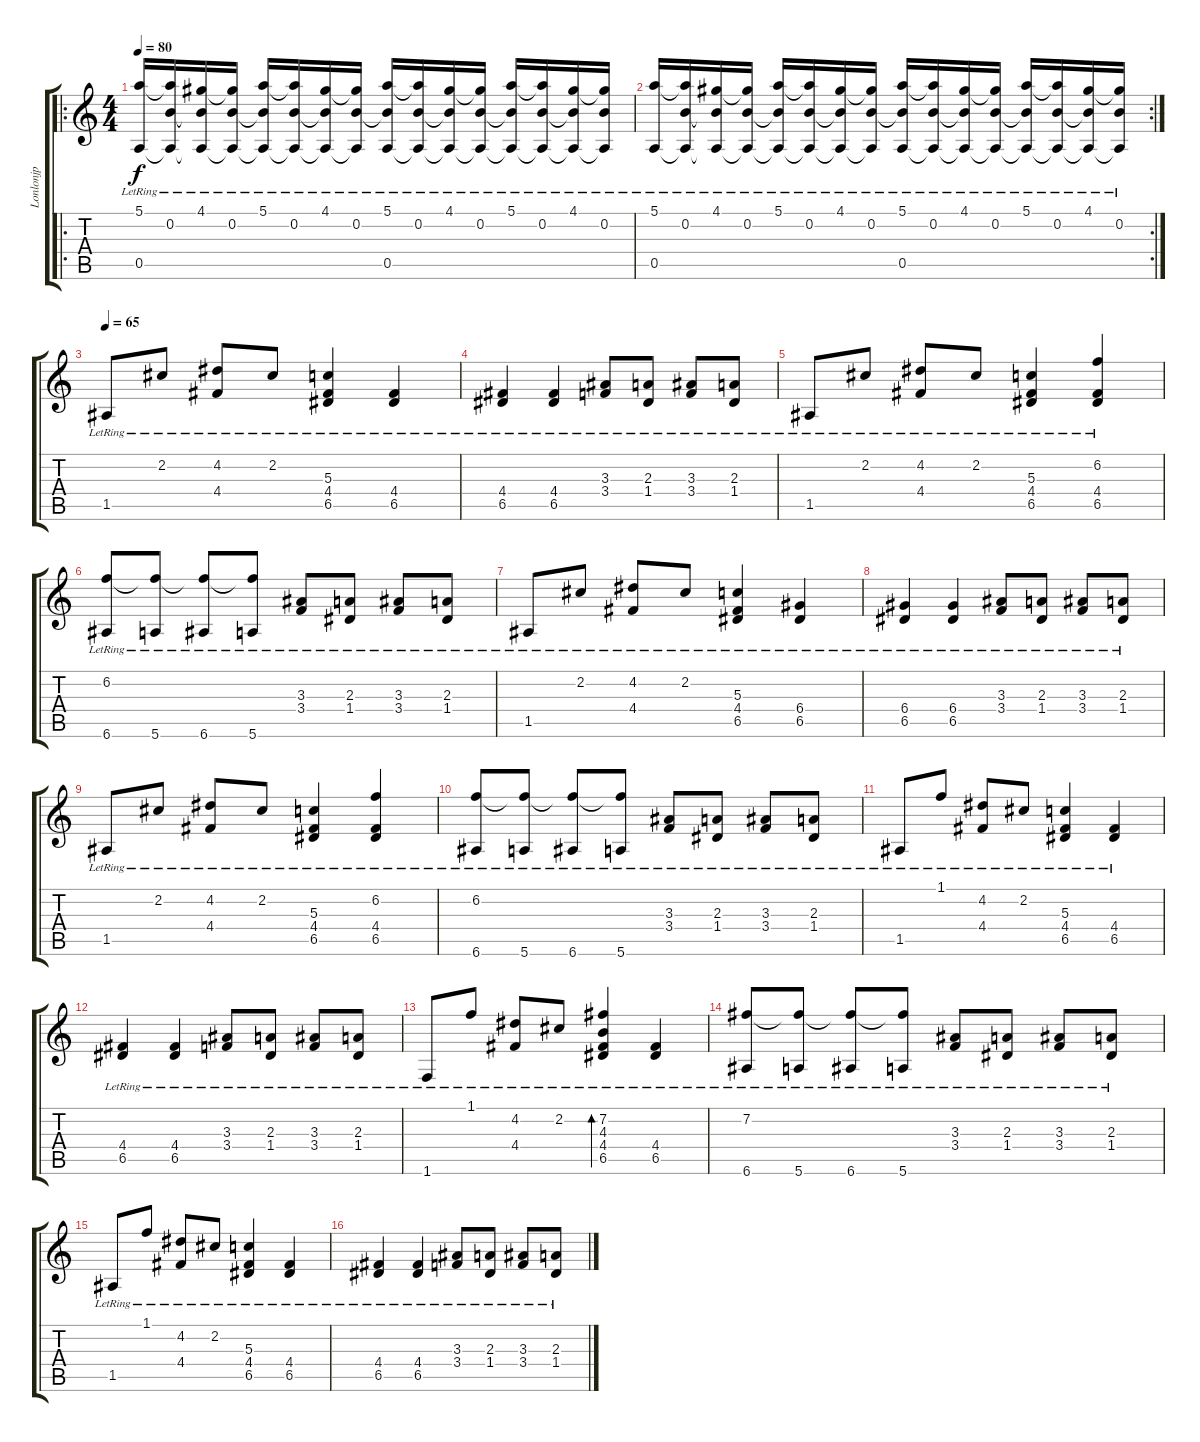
\track ("Lonlonjp" "Lonlonjp") {instrument acousticguitarsteel}
\staff {score tabs}
\tuning (E4 B3 G3 D3 A2 E2) {hide}
\ro
\ts (4 4)
\tempo 80
\clef g2
\ks c
(5.1{lr} 0.5{lr}).16{dy f} (5.1{t} 0.2{lr} 0.5{t}).16 (4.1{lr} 0.2{t} 0.5{t}).16 (4.1{t} 0.2{lr} 0.5{t}).16 (5.1{lr} 0.2{t} 0.5{t}).16 (5.1{t} 0.2{lr} 0.5{t}).16 (4.1{lr} 0.2{t} 0.5{t}).16 (4.1{t} 0.2{lr} 0.5{t}).16 (5.1{lr} 0.2{t} 0.5{lr}).16 (5.1{t} 0.2{lr} 0.5{t}).16 (4.1{lr} 0.2{t} 0.5{t}).16 (4.1{t} 0.2{lr} 0.5{t}).16 (5.1{lr} 0.2{t} 0.5{t}).16 (5.1{t} 0.2{lr} 0.5{t}).16 (4.1{lr} 0.2{t} 0.5{t}).16 (4.1{t} 0.2{lr} 0.5{t}).16 |
\rc 2
(5.1{lr} 0.5{lr}).16 (5.1{t} 0.2{lr} 0.5{t}).16 (4.1{lr} 0.2{t} 0.5{t}).16 (4.1{t} 0.2{lr} 0.5{t}).16 (5.1{lr} 0.2{t} 0.5{t}).16 (5.1{t} 0.2{lr} 0.5{t}).16 (4.1{lr} 0.2{t} 0.5{t}).16 (4.1{t} 0.2{lr} 0.5{t}).16 (5.1{lr} 0.2{t} 0.5{lr}).16 (5.1{t} 0.2{lr} 0.5{t}).16 (4.1{lr} 0.2{t} 0.5{t}).16 (4.1{t} 0.2{lr} 0.5{t}).16 (5.1{lr} 0.2{t} 0.5{t}).16 (5.1{t} 0.2{lr} 0.5{t}).16 (4.1{lr} 0.2{t} 0.5{t}).16 (4.1{t} 0.2{lr} 0.5{t}).16 |
\tempo 65
1.5{lr}.8 2.2{lr}.8 (4.2{lr} 4.4{lr}).8 2.2{lr}.8 (5.3{lr} 4.4{lr} 6.5{lr}).4 (4.4{lr} 6.5{lr}).4 |
(4.4{lr} 6.5{lr}).4 (4.4{lr} 6.5{lr}).4 (3.3{lr} 3.4{lr}).8 (2.3{lr} 1.4{lr}).8 (3.3{lr} 3.4{lr}).8 (2.3{lr} 1.4{lr}).8 |
1.5{lr}.8 2.2{lr}.8 (4.2{lr} 4.4{lr}).8 2.2{lr}.8 (5.3{lr} 4.4{lr} 6.5{lr}).4 (6.2{lr} 4.4{lr} 6.5{lr}).4 |
(6.2{lr} 6.6{lr}).8 (6.2{t} 5.6{lr}).8 (6.2{t} 6.6{lr}).8 (6.2{t} 5.6{lr}).8 (3.3{lr} 3.4{lr}).8 (2.3{lr} 1.4{lr}).8 (3.3{lr} 3.4{lr}).8 (2.3{lr} 1.4{lr}).8 |
1.5{lr}.8 2.2{lr}.8 (4.2{lr} 4.4{lr}).8 2.2{lr}.8 (5.3{lr} 4.4{lr} 6.5{lr}).4 (6.4{lr} 6.5{lr}).4 |
(6.4{lr} 6.5{lr}).4 (6.4{lr} 6.5{lr}).4 (3.3{lr} 3.4{lr}).8 (2.3{lr} 1.4{lr}).8 (3.3{lr} 3.4{lr}).8 (2.3{lr} 1.4{lr}).8 |
1.5{lr}.8 2.2{lr}.8 (4.2{lr} 4.4{lr}).8 2.2{lr}.8 (5.3{lr} 4.4{lr} 6.5{lr}).4 (6.2{lr} 4.4{lr} 6.5{lr}).4 |
(6.2{lr} 6.6{lr}).8 (6.2{t} 5.6{lr}).8 (6.2{t} 6.6{lr}).8 (6.2{t} 5.6{lr}).8 (3.3{lr} 3.4{lr}).8 (2.3{lr} 1.4{lr}).8 (3.3{lr} 3.4{lr}).8 (2.3{lr} 1.4{lr}).8 |
1.5{lr}.8 1.1{lr}.8 (4.2{lr} 4.4{lr}).8 2.2{lr}.8 (5.3{lr} 4.4{lr} 6.5{lr}).4 (4.4{lr} 6.5{lr}).4 |
(4.4{lr} 6.5{lr}).4 (4.4{lr} 6.5{lr}).4 (3.3{lr} 3.4{lr}).8 (2.3{lr} 1.4{lr}).8 (3.3{lr} 3.4{lr}).8 (2.3{lr} 1.4{lr}).8 |
1.6{lr}.8 1.1{lr}.8 (4.2{lr} 4.4{lr}).8 2.2{lr}.8 (7.2{lr} 4.3{lr} 4.4{lr} 6.5{lr}).4{bd 30} (4.4{lr} 6.5{lr}).4 |
(7.2{lr} 6.6{lr}).8 (7.2{t} 5.6{lr}).8 (7.2{t} 6.6{lr}).8 (7.2{t} 5.6{lr}).8 (3.3{lr} 3.4{lr}).8 (2.3{lr} 1.4{lr}).8 (3.3{lr} 3.4{lr}).8 (2.3{lr} 1.4{lr}).8 |
1.5{lr}.8 1.1{lr}.8 (4.2{lr} 4.4{lr}).8 2.2{lr}.8 (5.3{lr} 4.4{lr} 6.5{lr}).4 (4.4{lr} 6.5{lr}).4 |
(4.4{lr} 6.5{lr}).4 (4.4{lr} 6.5{lr}).4 (3.3{lr} 3.4{lr}).8 (2.3{lr} 1.4{lr}).8 (3.3{lr} 3.4{lr}).8 (2.3{lr} 1.4{lr}).8
